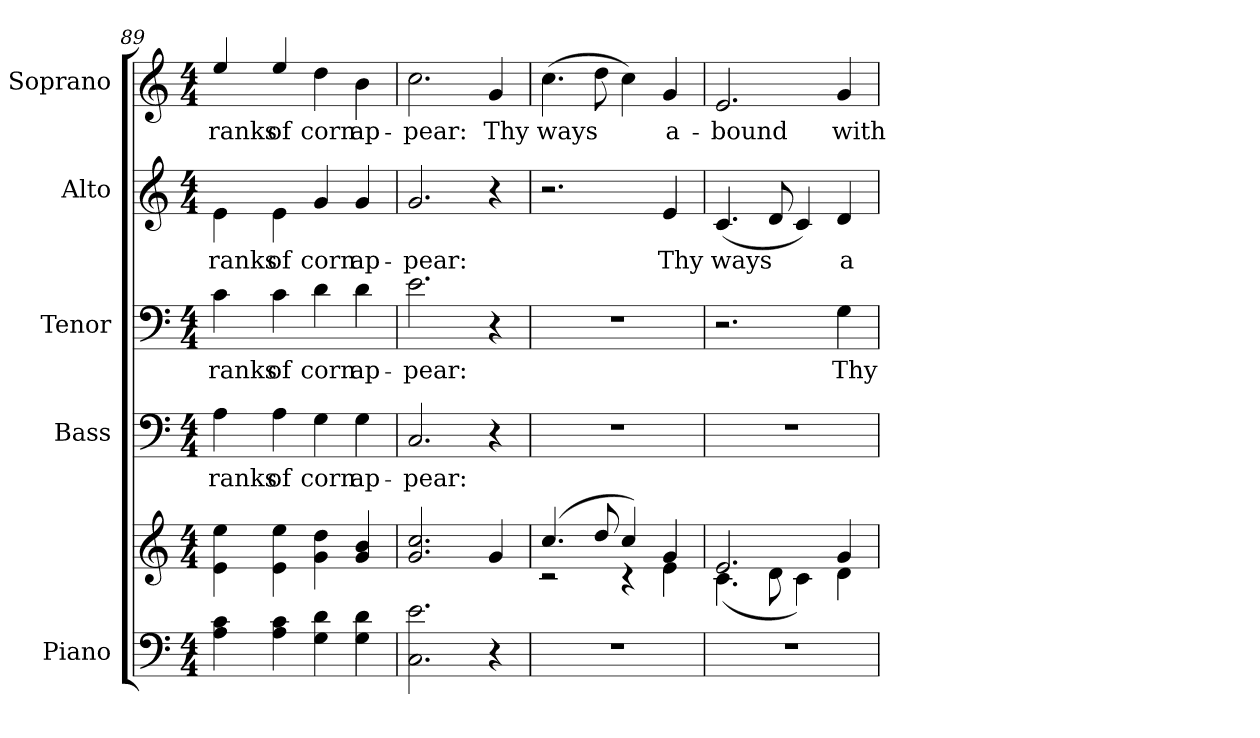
**kern	**kern	**kern	**text	**kern	**text	**kern	**text	**kern	**text
*part5	*part5	*part4	*part4	*part3	*part3	*part2	*part2	*part1	*part1
*staff6	*staff5	*staff4	*staff4	*staff3	*staff3	*staff2	*staff2	*staff1	*staff1
*I"Piano	*	*I"Bass	*	*I"Tenor	*	*I"Alto	*	*I"Soprano	*
*I'Pno.	*	*I'B.	*	*I'T.	*	*I'A.	*	*I'S.	*
*clefF4	*clefG2	*clefF4	*	*clefF4	*	*clefG2	*	*clefG2	*
*k[]	*k[]	*k[]	*	*k[]	*	*k[]	*	*k[]	*
*C:	*C:	*C:	*	*C:	*	*C:	*	*C:	*
*M4/4	*M4/4	*M4/4	*	*M4/4	*	*M4/4	*	*M4/4	*
=89	=89	=89	=89	=89	=89	=89	=89	=89	=89
!	!	!	!LO:LY:b:color=#000000	!	!	!	!	!	!
!	!	!	!	!	!LO:LY:b:color=#000000	!	!	!	!
!	!	!	!	!	!	!	!LO:LY:b:color=#000000	!	!
!	!	!	!	!	!	!	!	!	!LO:LY:b:color=#000000
4Ai\ 4ci	4ei\ 4eei	4Ai\	ranks	4ci\	ranks	4ei\	ranks	4eei/	ranks
!	!	!	!LO:LY:b:color=#000000	!	!	!	!	!	!
!	!	!	!	!	!LO:LY:b:color=#000000	!	!	!	!
!	!	!	!	!	!	!	!LO:LY:b:color=#000000	!	!
!	!	!	!	!	!	!	!	!	!LO:LY:b:color=#000000
4Ai\ 4ci	4ei\ 4eei	4Ai\	of	4ci\	of	4ei\	of	4eei/	of
!	!	!	!LO:LY:b:color=#000000	!	!	!	!	!	!
!	!	!	!	!	!LO:LY:b:color=#000000	!	!	!	!
!	!	!	!	!	!	!	!LO:LY:b:color=#000000	!	!
!	!	!	!	!	!	!	!	!	!LO:LY:b:color=#000000
4Gi\ 4di	4gi\ 4ddi	4Gi\	corn	4di\	corn	4gi/	corn	4ddi\	corn
!	!	!	!LO:LY:b:color=#000000	!	!	!	!	!	!
!	!	!	!	!	!LO:LY:b:color=#000000	!	!	!	!
!	!	!	!	!	!	!	!LO:LY:b:color=#000000	!	!
!	!	!	!	!	!	!	!	!	!LO:LY:b:color=#000000
4Gi\ 4di	4gi/ 4bi	4Gi\	ap-	4di\	ap-	4gi/	ap-	4bi\	ap-
=90	=90	=90	=90	=90	=90	=90	=90	=90	=90
!	!	!	!LO:LY:b:color=#000000	!	!	!	!	!	!
!	!	!	!	!	!LO:LY:b:color=#000000	!	!	!	!
!	!	!	!	!	!	!	!LO:LY:b:color=#000000	!	!
!	!	!	!	!	!	!	!	!	!LO:LY:b:color=#000000
2.Ci\ 2.ei	2.gi/ 2.cci	2.Ci/	-pear:	2.ei\	-pear:	2.gi/	-pear:	2.cci\	-pear:
!	!	!	!	!	!	!	!	!	!LO:LY:b:color=#000000
4r	4gi/	4r	.	4r	.	4r	.	4gi/	Thy
=91	=91	=91	=91	=91	=91	=91	=91	=91	=91
*	*^	*	*	*	*	*	*	*	*
!	!	!	!	!	!	!	!	!	!	!LO:LY:b:color=#000000
1r	(4.cci/	2r	1r	.	1r	.	2.r	.	(4.cci\	ways
.	8ddi/	.	.	.	.	.	.	.	8ddi\	.
.	4cci/)	4r	.	.	.	.	.	.	4cci\)	.
!	!	!	!	!	!	!	!	!LO:LY:b:color=#000000	!	!
!	!	!	!	!	!	!	!	!	!	!LO:LY:b:color=#000000
.	4gi/	4ei\	.	.	.	.	4ei/	Thy	4gi/	a-
!!LO:PB:g=z
=92	=92	=92	=92	=92	=92	=92	=92	=92	=92	=92
!	!	!	!	!	!	!	!	!LO:LY:b:color=#000000	!	!
!	!	!	!	!	!	!	!	!	!	!LO:LY:b:color=#000000
1r	2.ei/	(4.ci\	1r	.	2.r	.	(4.ci/	ways	2.ei/	-bound
.	.	8di\	.	.	.	.	8di/	.	.	.
.	.	4ci\)	.	.	.	.	4ci/)	.	.	.
!	!	!	!	!	!	!LO:LY:b:color=#000000	!	!	!	!
!	!	!	!	!	!	!	!	!LO:LY:b:color=#000000	!	!
!	!	!	!	!	!	!	!	!	!	!LO:LY:b:color=#000000
.	4gi/	4di\	.	.	4Gi\	Thy	4di/	a-	4gi/	with
*	*v	*v	*	*	*	*	*	*	*	*
=	=	=	=	=	=	=	=	=	=
*-	*-	*-	*-	*-	*-	*-	*-	*-	*-
